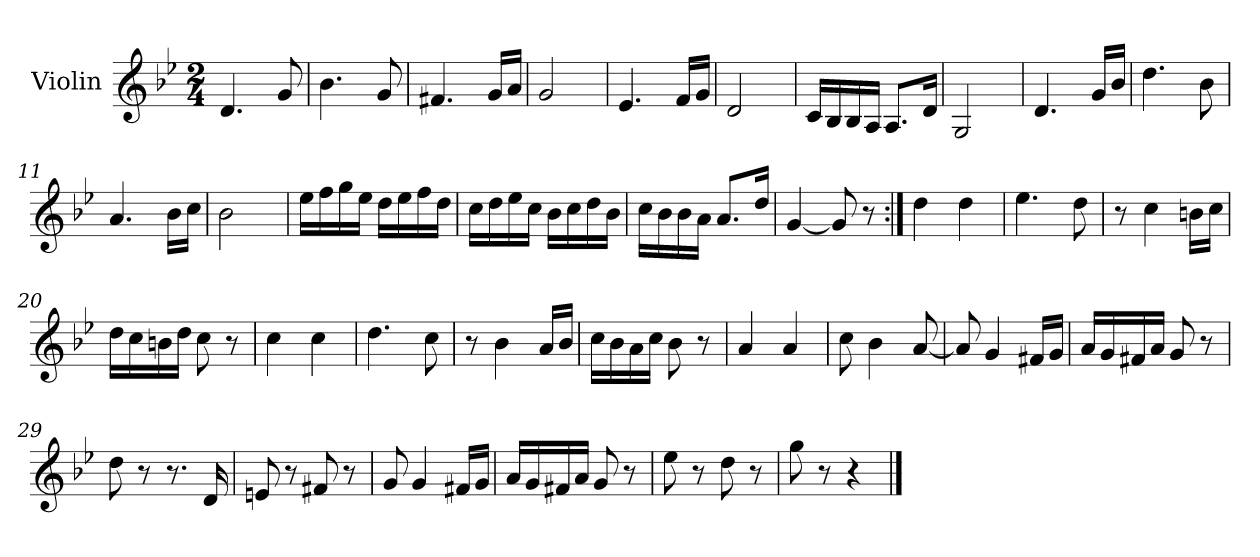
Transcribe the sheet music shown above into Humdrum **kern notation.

**kern
*part1
*staff1
*I"Violin
*I'Vln
*clefG2
*k[b-e-]
*B-:
*M2/4
=1
4.d/
8g/
=2
4.b-\
8g/
=3
4.f#X/
16g/LL
16a/JJ
=4
2g/
!!LO:LB:g=z
=5
4.e-/
16f/LL
16g/JJ
=6
2d/
=7
16c/LL
16B-/
16B-/
16A/JJ
8.A/L
16d/Jk
=8
2G/
!!LO:LB:g=z
=9
4.d/
16g/LL
16b-/JJ
=10
4.dd\
8b-\
=11
4.a/
16b-\LL
16cc\JJ
=12
2b-\
!!LO:LB:g=z
=13
16ee-\LL
16ff\
16gg\
16ee-\JJ
16dd\LL
16ee-\
16ff\
16dd\JJ
=14
16cc\LL
16dd\
16ee-\
16cc\JJ
16b-\LL
16cc\
16dd\
16b-\JJ
=15
16cc\LL
16b-\
16b-\
16a\JJ
8.a/L
16dd/Jk
=16
[4g/
8g/]
8r
!!LO:LB:g=z
=17:|!
4dd\
4dd\
=18
4.ee-\
8dd\
=19
8r
4cc\
16bn\LL
16cc\JJ
=20
16dd\LL
16cc\
16bn\
16dd\JJ
8cc\
8r
!!LO:LB:g=z
=21
4cc\
4cc\
=22
4.dd\
8cc\
=23
8r
4b-\
16a/LL
16b-/JJ
=24
16cc\LL
16b-\
16a\
16cc\JJ
8b-\
8r
=25
4a/
4a/
!!LO:LB:g=z
=26
8cc\
4b-\
[8a/
=27
8a/]
4g/
16f#X/LL
16g/JJ
=28
16a/LL
16g/
16f#X/
16a/JJ
8g/
8r
=29
8dd\
8r
8.r
16d/
=30
8en/
8r
8f#X/
8r
!!LO:LB:g=z
=31
8g/
4g/
16f#X/LL
16g/JJ
=32
16a/LL
16g/
16f#X/
16a/JJ
8g/
8r
=33
8ee-\
8r
8dd\
8r
=34
8gg\
8r
4r
==
*-
